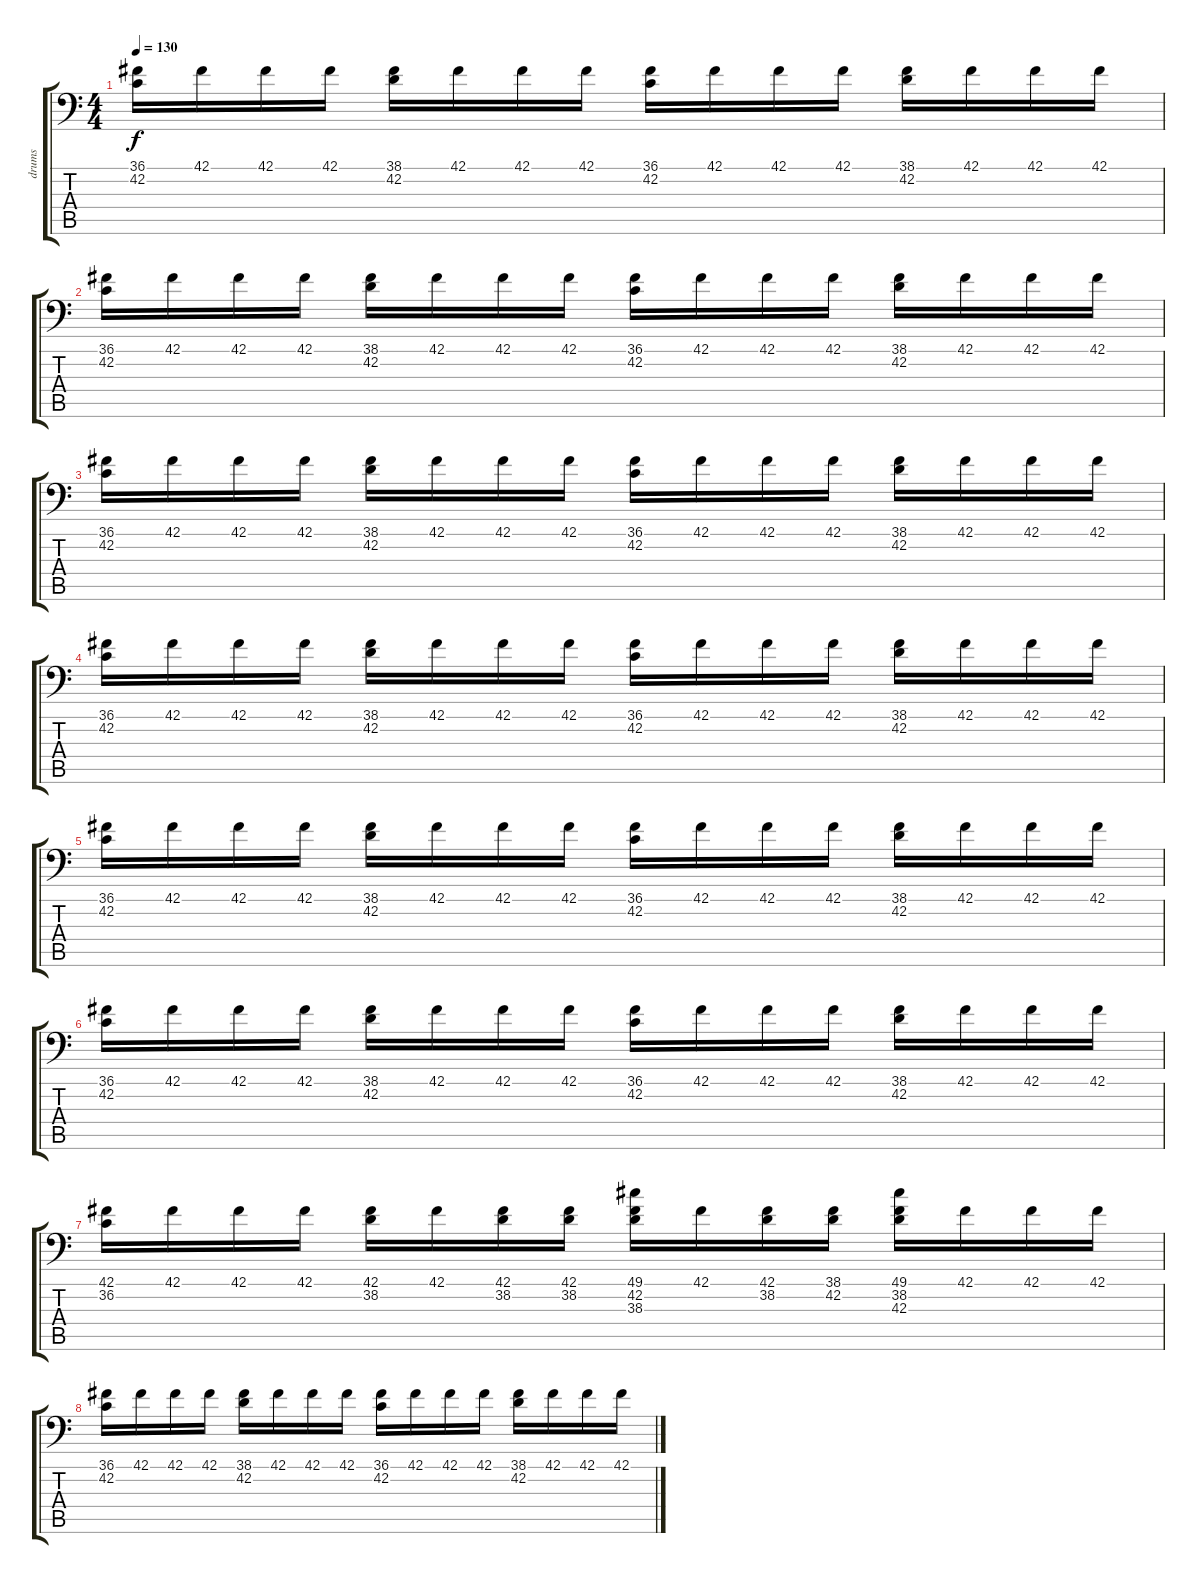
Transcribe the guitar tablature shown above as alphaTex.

\track ("drums" "drums") {solo instrument acousticgrandpiano}
\staff {score tabs}
\tuning (C-1 C-1 C-1 C-1 C-1 C-1) {hide}
\ts (4 4)
\tempo 130
\clef f4
\ks c
(36.1 42.2).16{dy f} 42.1.16 42.1.16 42.1.16 (38.1 42.2).16 42.1.16 42.1.16 42.1.16 (36.1 42.2).16 42.1.16 42.1.16 42.1.16 (38.1 42.2).16 42.1.16 42.1.16 42.1.16 |
(36.1 42.2).16 42.1.16 42.1.16 42.1.16 (38.1 42.2).16 42.1.16 42.1.16 42.1.16 (36.1 42.2).16 42.1.16 42.1.16 42.1.16 (38.1 42.2).16 42.1.16 42.1.16 42.1.16 |
(36.1 42.2).16 42.1.16 42.1.16 42.1.16 (38.1 42.2).16 42.1.16 42.1.16 42.1.16 (36.1 42.2).16 42.1.16 42.1.16 42.1.16 (38.1 42.2).16 42.1.16 42.1.16 42.1.16 |
(36.1 42.2).16 42.1.16 42.1.16 42.1.16 (38.1 42.2).16 42.1.16 42.1.16 42.1.16 (36.1 42.2).16 42.1.16 42.1.16 42.1.16 (38.1 42.2).16 42.1.16 42.1.16 42.1.16 |
(36.1 42.2).16 42.1.16 42.1.16 42.1.16 (38.1 42.2).16 42.1.16 42.1.16 42.1.16 (36.1 42.2).16 42.1.16 42.1.16 42.1.16 (38.1 42.2).16 42.1.16 42.1.16 42.1.16 |
(36.1 42.2).16 42.1.16 42.1.16 42.1.16 (38.1 42.2).16 42.1.16 42.1.16 42.1.16 (36.1 42.2).16 42.1.16 42.1.16 42.1.16 (38.1 42.2).16 42.1.16 42.1.16 42.1.16 |
(42.1 36.2).16 42.1.16 42.1.16 42.1.16 (42.1 38.2).16 42.1.16 (42.1 38.2).16 (42.1 38.2).16 (49.1 42.2 38.3).16 42.1.16 (42.1 38.2).16 (38.1 42.2).16 (49.1 38.2 42.3).16 42.1.16 42.1.16 42.1.16 |
(36.1 42.2).16 42.1.16 42.1.16 42.1.16 (38.1 42.2).16 42.1.16 42.1.16 42.1.16 (36.1 42.2).16 42.1.16 42.1.16 42.1.16 (38.1 42.2).16 42.1.16 42.1.16 42.1.16
